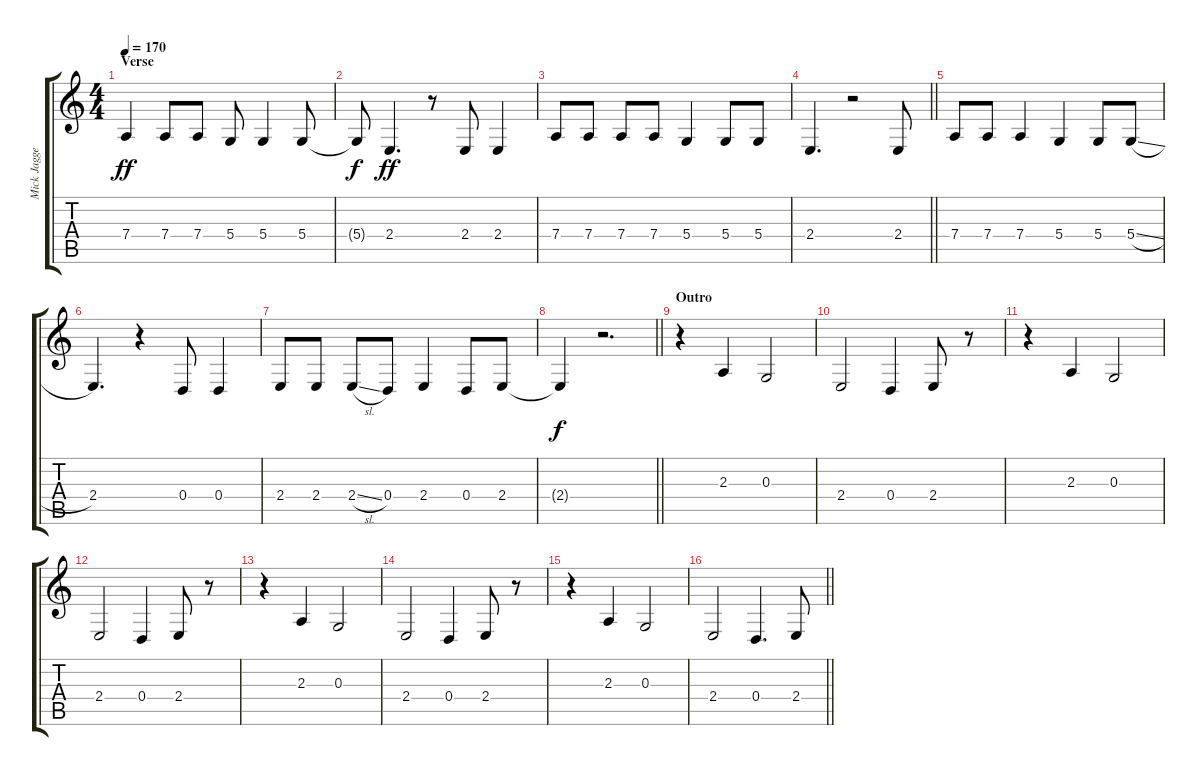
\track ("Mick Jagger" "Mick Jagge") {instrument trombone}
\staff {score tabs}
\tuning (E4 B3 G3 D3 A2 E2) {hide}
\ts (4 4)
\section ("" "Verse")
\tempo 170
\clef g2
\ks c
7.4.4{dy ff} 7.4.8 7.4.8 5.4.8 5.4.4 5.4.8 |
5.4{t}.8{dy f} 2.4.4{d dy ff} r.8 2.4.8 2.4.4 |
7.4.8 7.4.8 7.4.8 7.4.8 5.4.4 5.4.8 5.4.8 |
\barLineRight lightlight
2.4.4{d} r.2 2.4.8 |
7.4.8 7.4.8 7.4.4 5.4.4 5.4.8 5.4{sl}.8 |
2.4.4{d} r.4 0.4.8 0.4.4 |
2.4.8 2.4.8 2.4{sl}.8 0.4.8 2.4.4 0.4.8 2.4.8 |
\barLineRight lightlight
2.4{t}.4{dy f} r.2{d} |
\section ("" "Outro")
r.4 2.3.4 0.3.2 |
2.4.2 0.4.4 2.4.8 r.8 |
r.4 2.3.4 0.3.2 |
2.4.2 0.4.4 2.4.8 r.8 |
r.4 2.3.4 0.3.2 |
2.4.2 0.4.4 2.4.8 r.8 |
r.4 2.3.4 0.3.2 |
\barLineRight lightlight
2.4.2 0.4.4{d} 2.4.8
